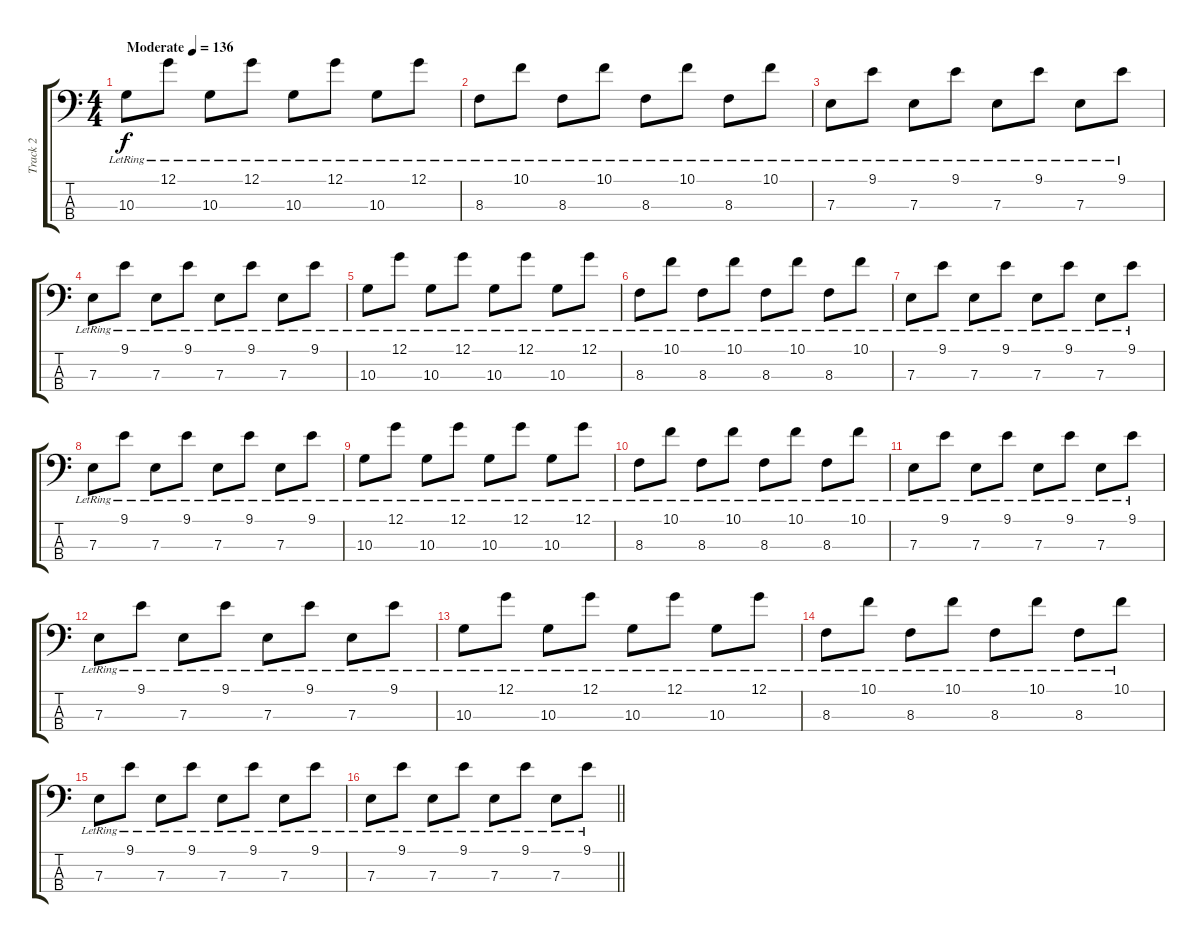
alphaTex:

\track ("Track 2" "Track 2") {instrument electricbassfinger}
\staff {score tabs}
\tuning (G2 D2 A1 E1) {hide}
\ts (4 4)
\tempo (136 "Moderate")
\clef f4
\ks c
10.3{lr}.8{dy f instrument electricbassfinger} 12.1{lr}.8 10.3{lr}.8 12.1{lr}.8 10.3{lr}.8 12.1{lr}.8 10.3{lr}.8 12.1{lr}.8 |
8.3{lr}.8 10.1{lr}.8 8.3{lr}.8 10.1{lr}.8 8.3{lr}.8 10.1{lr}.8 8.3{lr}.8 10.1{lr}.8 |
7.3{lr}.8 9.1{lr}.8 7.3{lr}.8 9.1{lr}.8 7.3{lr}.8 9.1{lr}.8 7.3{lr}.8 9.1{lr}.8 |
7.3{lr}.8 9.1{lr}.8 7.3{lr}.8 9.1{lr}.8 7.3{lr}.8 9.1{lr}.8 7.3{lr}.8 9.1{lr}.8 |
10.3{lr}.8 12.1{lr}.8 10.3{lr}.8 12.1{lr}.8 10.3{lr}.8 12.1{lr}.8 10.3{lr}.8 12.1{lr}.8 |
8.3{lr}.8 10.1{lr}.8 8.3{lr}.8 10.1{lr}.8 8.3{lr}.8 10.1{lr}.8 8.3{lr}.8 10.1{lr}.8 |
7.3{lr}.8 9.1{lr}.8 7.3{lr}.8 9.1{lr}.8 7.3{lr}.8 9.1{lr}.8 7.3{lr}.8 9.1{lr}.8 |
7.3{lr}.8 9.1{lr}.8 7.3{lr}.8 9.1{lr}.8 7.3{lr}.8 9.1{lr}.8 7.3{lr}.8 9.1{lr}.8 |
10.3{lr}.8 12.1{lr}.8 10.3{lr}.8 12.1{lr}.8 10.3{lr}.8 12.1{lr}.8 10.3{lr}.8 12.1{lr}.8 |
8.3{lr}.8 10.1{lr}.8 8.3{lr}.8 10.1{lr}.8 8.3{lr}.8 10.1{lr}.8 8.3{lr}.8 10.1{lr}.8 |
7.3{lr}.8 9.1{lr}.8 7.3{lr}.8 9.1{lr}.8 7.3{lr}.8 9.1{lr}.8 7.3{lr}.8 9.1{lr}.8 |
7.3{lr}.8 9.1{lr}.8 7.3{lr}.8 9.1{lr}.8 7.3{lr}.8 9.1{lr}.8 7.3{lr}.8 9.1{lr}.8 |
10.3{lr}.8 12.1{lr}.8 10.3{lr}.8 12.1{lr}.8 10.3{lr}.8 12.1{lr}.8 10.3{lr}.8 12.1{lr}.8 |
8.3{lr}.8 10.1{lr}.8 8.3{lr}.8 10.1{lr}.8 8.3{lr}.8 10.1{lr}.8 8.3{lr}.8 10.1{lr}.8 |
7.3{lr}.8 9.1{lr}.8 7.3{lr}.8 9.1{lr}.8 7.3{lr}.8 9.1{lr}.8 7.3{lr}.8 9.1{lr}.8 |
\barLineRight lightlight
7.3{lr}.8 9.1{lr}.8 7.3{lr}.8 9.1{lr}.8 7.3{lr}.8 9.1{lr}.8 7.3{lr}.8 9.1{lr}.8
